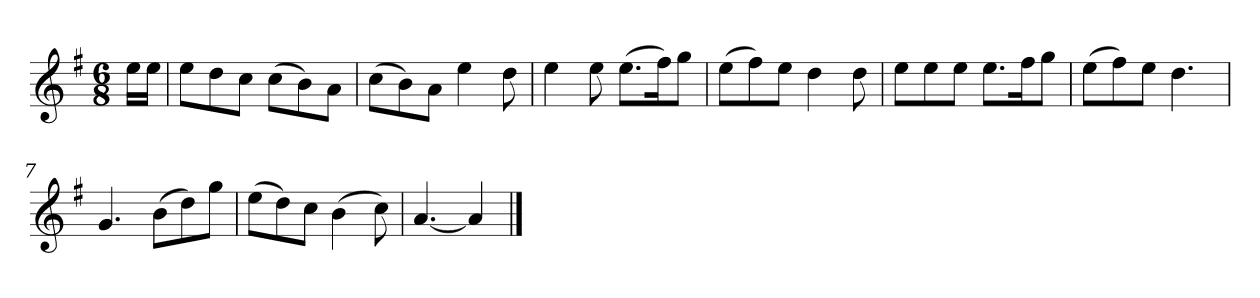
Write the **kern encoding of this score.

**kern
*part1
*staff1
*k[f#]
*M6/8
*MM120
=
16eeLL
16eeJJ
=1
8eeL
8dd
8ccJ
(8ccL
8b)
8aJ
=2
(8ccL
8b)
8aJ
4ee
8dd
=3
4ee
8ee
(8.eeL
16ff#K)
8ggJ
=4
(8eeL
8ff#)
8eeJ
4dd
8dd
=5
8eeL
8ee
8eeJ
8.eeL
16ff#K
8ggJ
=6
(8eeL
8ff#)
8eeJ
4.dd
=7
4.g
(8bL
8dd)
8ggJ
=8
(8eeL
8dd)
8ccJ
(4b
8cc)
=9
[4.a
4a]
==
*-
